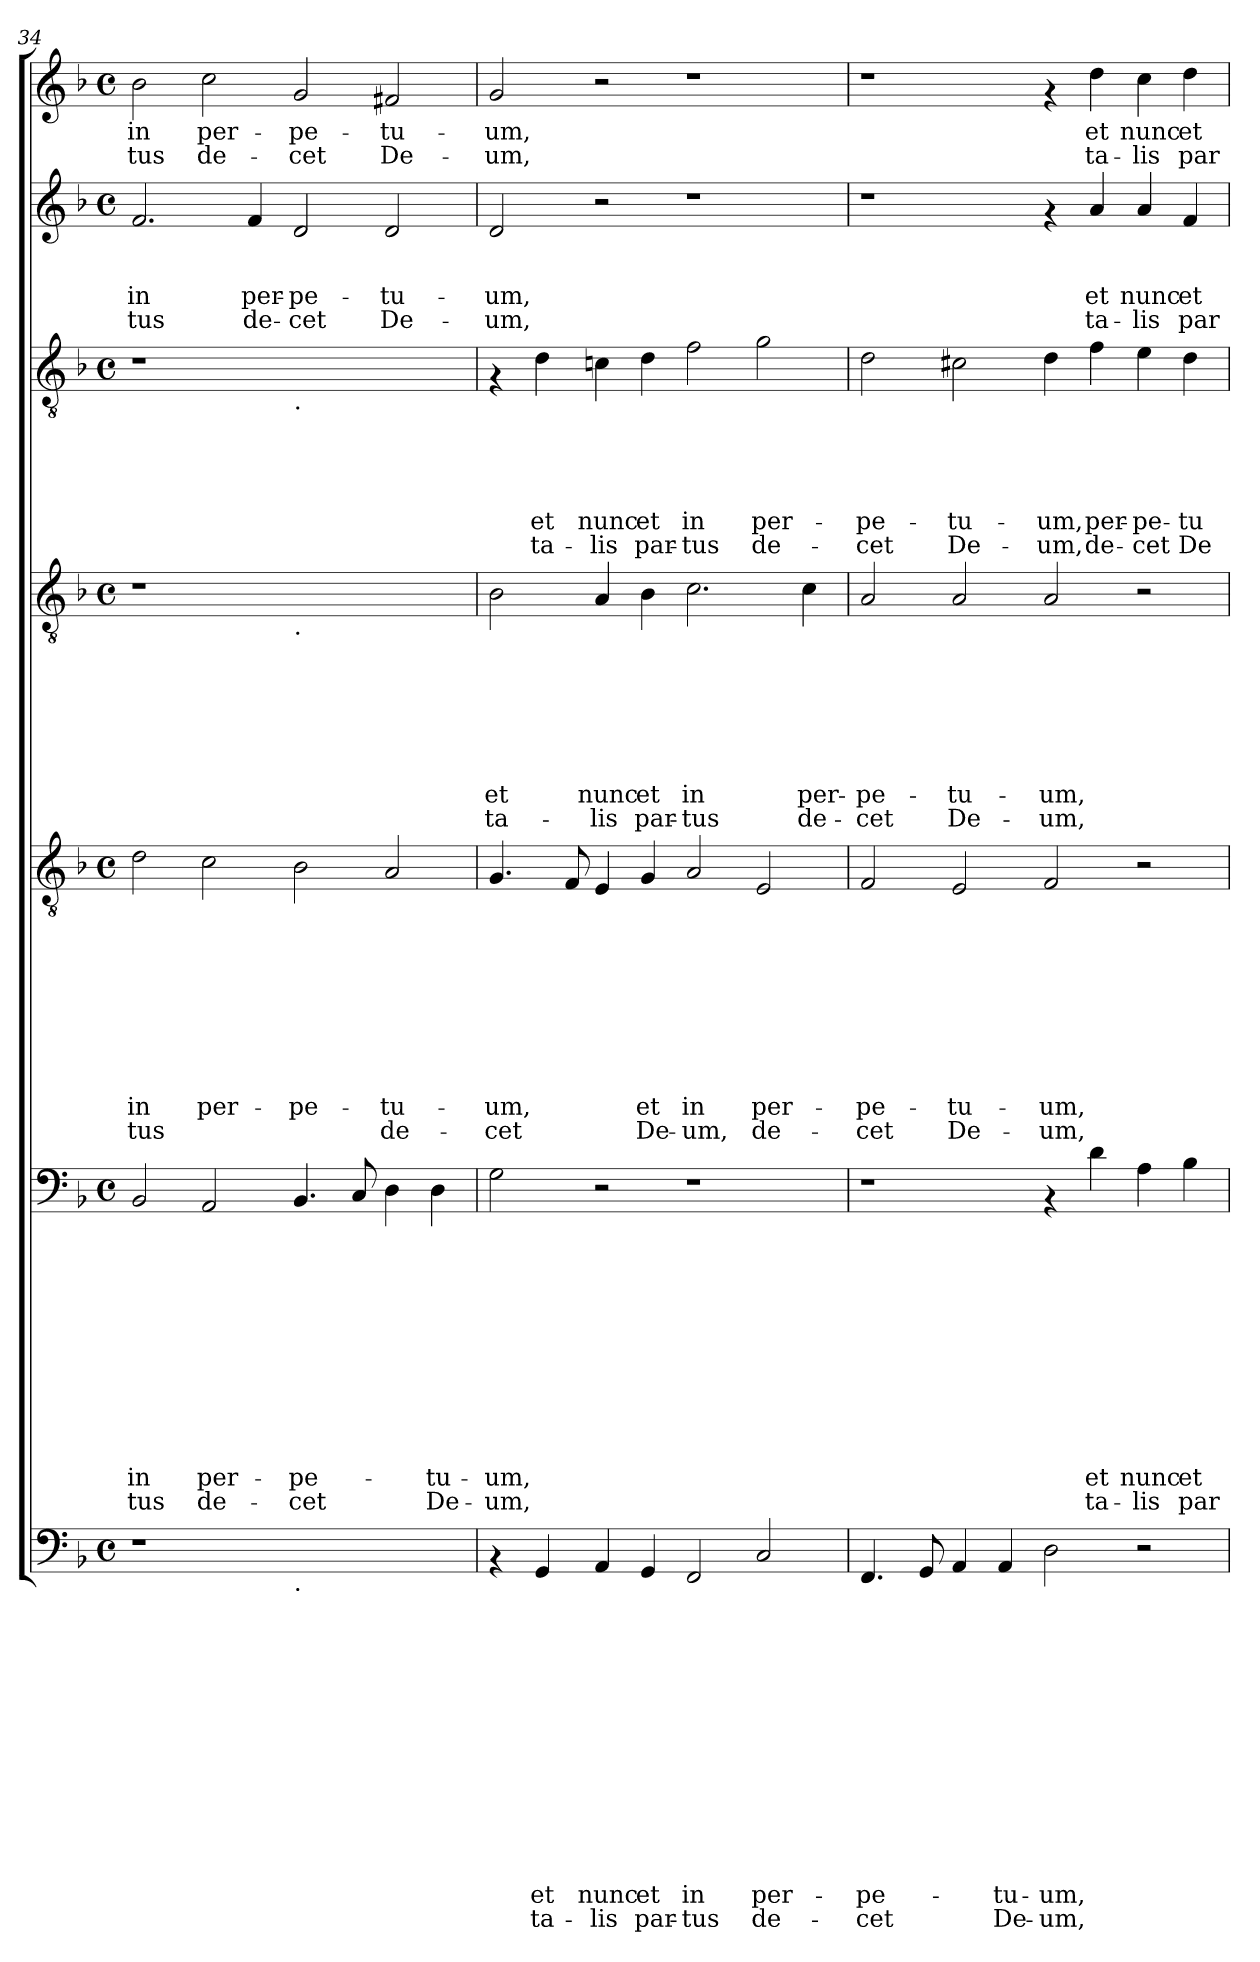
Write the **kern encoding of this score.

**kern	**text	**text	**text	**text	**text	**text	**text	**text	**text	**text	**text	**text	**text	**text	**kern	**text	**text	**text	**text	**text	**text	**text	**text	**text	**text	**text	**text	**kern	**text	**text	**text	**text	**text	**text	**text	**text	**text	**text	**kern	**text	**text	**text	**text	**text	**text	**text	**text	**kern	**text	**text	**text	**text	**text	**text	**kern	**text	**text	**text	**text	**kern	**text	**text
*part7	*part7	*part7	*part7	*part7	*part7	*part7	*part7	*part7	*part7	*part7	*part7	*part7	*part7	*part7	*part6	*part6	*part6	*part6	*part6	*part6	*part6	*part6	*part6	*part6	*part6	*part6	*part6	*part5	*part5	*part5	*part5	*part5	*part5	*part5	*part5	*part5	*part5	*part5	*part4	*part4	*part4	*part4	*part4	*part4	*part4	*part4	*part4	*part3	*part3	*part3	*part3	*part3	*part3	*part3	*part2	*part2	*part2	*part2	*part2	*part1	*part1	*part1
*staff7	*staff7	*staff7	*staff7	*staff7	*staff7	*staff7	*staff7	*staff7	*staff7	*staff7	*staff7	*staff7	*staff7	*staff7	*staff6	*staff6	*staff6	*staff6	*staff6	*staff6	*staff6	*staff6	*staff6	*staff6	*staff6	*staff6	*staff6	*staff5	*staff5	*staff5	*staff5	*staff5	*staff5	*staff5	*staff5	*staff5	*staff5	*staff5	*staff4	*staff4	*staff4	*staff4	*staff4	*staff4	*staff4	*staff4	*staff4	*staff3	*staff3	*staff3	*staff3	*staff3	*staff3	*staff3	*staff2	*staff2	*staff2	*staff2	*staff2	*staff1	*staff1	*staff1
*clefF4	*	*	*	*	*	*	*	*	*	*	*	*	*	*	*clefF4	*	*	*	*	*	*	*	*	*	*	*	*	*clefGv2	*	*	*	*	*	*	*	*	*	*	*clefGv2	*	*	*	*	*	*	*	*	*clefGv2	*	*	*	*	*	*	*clefG2	*	*	*	*	*clefG2	*	*
*k[b-]	*	*	*	*	*	*	*	*	*	*	*	*	*	*	*k[b-]	*	*	*	*	*	*	*	*	*	*	*	*	*k[b-]	*	*	*	*	*	*	*	*	*	*	*k[b-]	*	*	*	*	*	*	*	*	*k[b-]	*	*	*	*	*	*	*k[b-]	*	*	*	*	*k[b-]	*	*
*F:	*	*	*	*	*	*	*	*	*	*	*	*	*	*	*F:	*	*	*	*	*	*	*	*	*	*	*	*	*F:	*	*	*	*	*	*	*	*	*	*	*F:	*	*	*	*	*	*	*	*	*F:	*	*	*	*	*	*	*F:	*	*	*	*	*F:	*	*
*M4/4	*	*	*	*	*	*	*	*	*	*	*	*	*	*	*M4/4	*	*	*	*	*	*	*	*	*	*	*	*	*M4/4	*	*	*	*	*	*	*	*	*	*	*M4/4	*	*	*	*	*	*	*	*	*M4/4	*	*	*	*	*	*	*M4/4	*	*	*	*	*M4/4	*	*
*met(c)	*	*	*	*	*	*	*	*	*	*	*	*	*	*	*met(c)	*	*	*	*	*	*	*	*	*	*	*	*	*met(c)	*	*	*	*	*	*	*	*	*	*	*met(c)	*	*	*	*	*	*	*	*	*met(c)	*	*	*	*	*	*	*met(c)	*	*	*	*	*met(c)	*	*
=34	=34	=34	=34	=34	=34	=34	=34	=34	=34	=34	=34	=34	=34	=34	=34	=34	=34	=34	=34	=34	=34	=34	=34	=34	=34	=34	=34	=34	=34	=34	=34	=34	=34	=34	=34	=34	=34	=34	=34	=34	=34	=34	=34	=34	=34	=34	=34	=34	=34	=34	=34	=34	=34	=34	=34	=34	=34	=34	=34	=34	=34	=34
!	!	!	!	!	!	!	!	!	!	!	!	!	!	!	!	!	!	!	!	!	!	!	!	!	!	!LO:LY:b	!LO:LY:b	!	!	!	!	!	!	!	!	!	!LO:LY:b	!LO:LY:b	!	!	!	!	!	!	!	!	!	!	!	!	!	!	!	!	!	!	!	!LO:LY:b	!LO:LY:b	!	!LO:LY:b	!LO:LY:b
1r	.	.	.	.	.	.	.	.	.	.	.	.	.	.	2BB-/	.	.	.	.	.	.	.	.	.	.	in	-tus	2d\	.	.	.	.	.	.	.	.	in	-tus	1r	.	.	.	.	.	.	.	.	1r	.	.	.	.	.	.	2.f/	.	.	in	-tus	2b-\	in	-tus
!	!	!	!	!	!	!	!	!	!	!	!	!	!	!	!	!	!	!	!	!	!	!	!	!	!	!LO:LY:b	!LO:LY:b	!	!	!	!	!	!	!	!	!	!LO:LY:b	!	!	!	!	!	!	!	!	!	!	!	!	!	!	!	!	!	!	!	!	!	!	!	!LO:LY:b	!LO:LY:b
.	.	.	.	.	.	.	.	.	.	.	.	.	.	.	2AA/	.	.	.	.	.	.	.	.	.	.	per-	de-	2c\	.	.	.	.	.	.	.	.	per-	.	.	.	.	.	.	.	.	.	.	.	.	.	.	.	.	.	.	.	.	.	.	2cc\	per-	de-
!	!	!	!	!	!	!	!	!	!	!	!	!	!	!	!	!	!	!	!	!	!	!	!	!	!	!	!	!	!	!	!	!	!	!	!	!	!	!	!	!	!	!	!	!	!	!	!	!	!	!	!	!	!	!	!	!	!	!LO:LY:b	!LO:LY:b	!	!	!
.	.	.	.	.	.	.	.	.	.	.	.	.	.	.	.	.	.	.	.	.	.	.	.	.	.	.	.	.	.	.	.	.	.	.	.	.	.	.	.	.	.	.	.	.	.	.	.	.	.	.	.	.	.	.	4f/	.	.	per-	de-	.	.	.
!	!	!	!	!	!	!	!	!	!	!	!	!	!	!	!	!	!	!	!	!	!	!	!	!	!	!	!	!	!	!	!	!	!	!	!	!	!	!	!	!	!	!	!	!	!	!	!	!LO:TX:b:t=.	!	!	!	!	!	!	!	!	!	!	!	!	!	!
!	!	!	!	!	!	!	!	!	!	!	!	!	!	!	!	!	!	!	!	!	!	!	!	!	!	!	!	!	!	!	!	!	!	!	!	!	!	!	!LO:TX:b:t=.	!	!	!	!	!	!	!	!	!	!	!	!	!	!	!	!	!	!	!	!	!	!	!
!LO:TX:b:t=.	!	!	!	!	!	!	!	!	!	!	!	!	!	!	!	!	!	!	!	!	!	!	!	!	!	!	!	!	!	!	!	!	!	!	!	!	!	!	!	!	!	!	!	!	!	!	!	!	!	!	!	!	!	!	!	!	!	!	!	!	!	!
!	!	!	!	!	!	!	!	!	!	!	!	!	!	!	!	!	!	!	!	!	!	!	!	!	!	!LO:LY:b	!LO:LY:b	!	!	!	!	!	!	!	!	!	!LO:LY:b	!	!	!	!	!	!	!	!	!	!	!	!	!	!	!	!	!	!	!	!	!LO:LY:b	!LO:LY:b	!	!LO:LY:b	!LO:LY:b
1ryy	.	.	.	.	.	.	.	.	.	.	.	.	.	.	4.BB-/	.	.	.	.	.	.	.	.	.	.	-pe-	-cet	2B-\	.	.	.	.	.	.	.	.	-pe-	.	1ryy	.	.	.	.	.	.	.	.	1ryy	.	.	.	.	.	.	2d/	.	.	-pe-	-cet	2g/	-pe-	-cet
.	.	.	.	.	.	.	.	.	.	.	.	.	.	.	8C/	.	.	.	.	.	.	.	.	.	.	.	.	.	.	.	.	.	.	.	.	.	.	.	.	.	.	.	.	.	.	.	.	.	.	.	.	.	.	.	.	.	.	.	.	.	.	.
!	!	!	!	!	!	!	!	!	!	!	!	!	!	!	!	!	!	!	!	!	!	!	!	!	!	!	!	!	!	!	!	!	!	!	!	!	!LO:LY:b	!LO:LY:b	!	!	!	!	!	!	!	!	!	!	!	!	!	!	!	!	!	!	!	!LO:LY:b	!LO:LY:b	!	!LO:LY:b	!LO:LY:b
.	.	.	.	.	.	.	.	.	.	.	.	.	.	.	4D\	.	.	.	.	.	.	.	.	.	.	.	.	2A/	.	.	.	.	.	.	.	.	-tu-	de-	.	.	.	.	.	.	.	.	.	.	.	.	.	.	.	.	2d/	.	.	-tu-	De-	2f#X/	-tu-	De-
!	!	!	!	!	!	!	!	!	!	!	!	!	!	!	!	!	!	!	!	!	!	!	!	!	!	!LO:LY:b	!LO:LY:b	!	!	!	!	!	!	!	!	!	!	!	!	!	!	!	!	!	!	!	!	!	!	!	!	!	!	!	!	!	!	!	!	!	!	!
.	.	.	.	.	.	.	.	.	.	.	.	.	.	.	4D\	.	.	.	.	.	.	.	.	.	.	-tu-	De-	.	.	.	.	.	.	.	.	.	.	.	.	.	.	.	.	.	.	.	.	.	.	.	.	.	.	.	.	.	.	.	.	.	.	.
=35	=35	=35	=35	=35	=35	=35	=35	=35	=35	=35	=35	=35	=35	=35	=35	=35	=35	=35	=35	=35	=35	=35	=35	=35	=35	=35	=35	=35	=35	=35	=35	=35	=35	=35	=35	=35	=35	=35	=35	=35	=35	=35	=35	=35	=35	=35	=35	=35	=35	=35	=35	=35	=35	=35	=35	=35	=35	=35	=35	=35	=35	=35
!	!	!	!	!	!	!	!	!	!	!	!	!	!	!	!	!	!	!	!	!	!	!	!	!	!	!LO:LY:b	!LO:LY:b	!	!	!	!	!	!	!	!	!	!LO:LY:b	!LO:LY:b	!	!	!	!	!	!	!	!LO:LY:b	!LO:LY:b	!	!	!	!	!	!	!	!	!	!	!LO:LY:b	!LO:LY:b	!	!LO:LY:b	!LO:LY:b
4rAA	.	.	.	.	.	.	.	.	.	.	.	.	.	.	2G\	.	.	.	.	.	.	.	.	.	.	-um,	-um,	4.G/	.	.	.	.	.	.	.	.	-um,	-cet	2B-\	.	.	.	.	.	.	et	ta-	4rF	.	.	.	.	.	.	2d/	.	.	-um,	-um,	2g/	-um,	-um,
!	!	!	!	!	!	!	!	!	!	!	!	!	!LO:LY:b	!LO:LY:b	!	!	!	!	!	!	!	!	!	!	!	!	!	!	!	!	!	!	!	!	!	!	!	!	!	!	!	!	!	!	!	!	!	!	!	!	!	!	!LO:LY:b	!LO:LY:b	!	!	!	!	!	!	!	!
4GG/	.	.	.	.	.	.	.	.	.	.	.	.	et	ta-	.	.	.	.	.	.	.	.	.	.	.	.	.	.	.	.	.	.	.	.	.	.	.	.	.	.	.	.	.	.	.	.	.	4d\	.	.	.	.	et	ta-	.	.	.	.	.	.	.	.
.	.	.	.	.	.	.	.	.	.	.	.	.	.	.	.	.	.	.	.	.	.	.	.	.	.	.	.	8F/	.	.	.	.	.	.	.	.	.	.	.	.	.	.	.	.	.	.	.	.	.	.	.	.	.	.	.	.	.	.	.	.	.	.
!	!	!	!	!	!	!	!	!	!	!	!	!	!LO:LY:b	!LO:LY:b	!	!	!	!	!	!	!	!	!	!	!	!	!	!	!	!	!	!	!	!	!	!	!	!	!	!	!	!	!	!	!	!LO:LY:b	!LO:LY:b	!	!	!	!	!	!LO:LY:b	!LO:LY:b	!	!	!	!	!	!	!	!
4AA/	.	.	.	.	.	.	.	.	.	.	.	.	nunc	-lis	2r	.	.	.	.	.	.	.	.	.	.	.	.	4E/	.	.	.	.	.	.	.	.	.	.	4A/	.	.	.	.	.	.	nunc	-lis	4cni\	.	.	.	.	nunc	-lis	2r	.	.	.	.	2r	.	.
!	!	!	!	!	!	!	!	!	!	!	!	!	!LO:LY:b	!LO:LY:b	!	!	!	!	!	!	!	!	!	!	!	!	!	!	!	!	!	!	!	!	!	!	!LO:LY:b	!LO:LY:b	!	!	!	!	!	!	!	!LO:LY:b	!LO:LY:b	!	!	!	!	!	!LO:LY:b	!LO:LY:b	!	!	!	!	!	!	!	!
4GG/	.	.	.	.	.	.	.	.	.	.	.	.	et	par-	.	.	.	.	.	.	.	.	.	.	.	.	.	4G/	.	.	.	.	.	.	.	.	et	De-	4B-\	.	.	.	.	.	.	et	par-	4d\	.	.	.	.	et	par-	.	.	.	.	.	.	.	.
!	!	!	!	!	!	!	!	!	!	!	!	!	!LO:LY:b	!LO:LY:b	!	!	!	!	!	!	!	!	!	!	!	!	!	!	!	!	!	!	!	!	!	!	!LO:LY:b	!LO:LY:b	!	!	!	!	!	!	!	!LO:LY:b	!LO:LY:b	!	!	!	!	!	!LO:LY:b	!LO:LY:b	!	!	!	!	!	!	!	!
2FF/	.	.	.	.	.	.	.	.	.	.	.	.	in	-tus	1r	.	.	.	.	.	.	.	.	.	.	.	.	2A/	.	.	.	.	.	.	.	.	in	-um,	2.c\	.	.	.	.	.	.	in	-tus	2f\	.	.	.	.	in	-tus	1r	.	.	.	.	1r	.	.
!	!	!	!	!	!	!	!	!	!	!	!	!	!LO:LY:b	!LO:LY:b	!	!	!	!	!	!	!	!	!	!	!	!	!	!	!	!	!	!	!	!	!	!	!LO:LY:b	!LO:LY:b	!	!	!	!	!	!	!	!	!	!	!	!	!	!	!LO:LY:b	!LO:LY:b	!	!	!	!	!	!	!	!
2C/	.	.	.	.	.	.	.	.	.	.	.	.	per-	de-	.	.	.	.	.	.	.	.	.	.	.	.	.	2E/	.	.	.	.	.	.	.	.	per-	de-	.	.	.	.	.	.	.	.	.	2g\	.	.	.	.	per-	de-	.	.	.	.	.	.	.	.
!	!	!	!	!	!	!	!	!	!	!	!	!	!	!	!	!	!	!	!	!	!	!	!	!	!	!	!	!	!	!	!	!	!	!	!	!	!	!	!	!	!	!	!	!	!	!LO:LY:b	!LO:LY:b	!	!	!	!	!	!	!	!	!	!	!	!	!	!	!
.	.	.	.	.	.	.	.	.	.	.	.	.	.	.	.	.	.	.	.	.	.	.	.	.	.	.	.	.	.	.	.	.	.	.	.	.	.	.	4c\	.	.	.	.	.	.	per-	de-	.	.	.	.	.	.	.	.	.	.	.	.	.	.	.
=36	=36	=36	=36	=36	=36	=36	=36	=36	=36	=36	=36	=36	=36	=36	=36	=36	=36	=36	=36	=36	=36	=36	=36	=36	=36	=36	=36	=36	=36	=36	=36	=36	=36	=36	=36	=36	=36	=36	=36	=36	=36	=36	=36	=36	=36	=36	=36	=36	=36	=36	=36	=36	=36	=36	=36	=36	=36	=36	=36	=36	=36	=36
!	!	!	!	!	!	!	!	!	!	!	!	!	!LO:LY:b	!LO:LY:b	!	!	!	!	!	!	!	!	!	!	!	!	!	!	!	!	!	!	!	!	!	!	!LO:LY:b	!LO:LY:b	!	!	!	!	!	!	!	!LO:LY:b	!LO:LY:b	!	!	!	!	!	!LO:LY:b	!LO:LY:b	!	!	!	!	!	!	!	!
4.FF/	.	.	.	.	.	.	.	.	.	.	.	.	-pe-	-cet	1r	.	.	.	.	.	.	.	.	.	.	.	.	2F/	.	.	.	.	.	.	.	.	-pe-	-cet	2A/	.	.	.	.	.	.	-pe-	-cet	2d\	.	.	.	.	-pe-	-cet	1r	.	.	.	.	1r	.	.
8GG/	.	.	.	.	.	.	.	.	.	.	.	.	.	.	.	.	.	.	.	.	.	.	.	.	.	.	.	.	.	.	.	.	.	.	.	.	.	.	.	.	.	.	.	.	.	.	.	.	.	.	.	.	.	.	.	.	.	.	.	.	.	.
!	!	!	!	!	!	!	!	!	!	!	!	!	!	!	!	!	!	!	!	!	!	!	!	!	!	!	!	!	!	!	!	!	!	!	!	!	!LO:LY:b	!LO:LY:b	!	!	!	!	!	!	!	!LO:LY:b	!LO:LY:b	!	!	!	!	!	!LO:LY:b	!LO:LY:b	!	!	!	!	!	!	!	!
4AA/	.	.	.	.	.	.	.	.	.	.	.	.	.	.	.	.	.	.	.	.	.	.	.	.	.	.	.	2E/	.	.	.	.	.	.	.	.	-tu-	De-	2A/	.	.	.	.	.	.	-tu-	De-	2c#X\	.	.	.	.	-tu-	De-	.	.	.	.	.	.	.	.
!	!	!	!	!	!	!	!	!	!	!	!	!	!LO:LY:b	!LO:LY:b	!	!	!	!	!	!	!	!	!	!	!	!	!	!	!	!	!	!	!	!	!	!	!	!	!	!	!	!	!	!	!	!	!	!	!	!	!	!	!	!	!	!	!	!	!	!	!	!
4AA/	.	.	.	.	.	.	.	.	.	.	.	.	-tu-	De-	.	.	.	.	.	.	.	.	.	.	.	.	.	.	.	.	.	.	.	.	.	.	.	.	.	.	.	.	.	.	.	.	.	.	.	.	.	.	.	.	.	.	.	.	.	.	.	.
!	!	!	!	!	!	!	!	!	!	!	!	!	!LO:LY:b	!LO:LY:b	!	!	!	!	!	!	!	!	!	!	!	!	!	!	!	!	!	!	!	!	!	!	!LO:LY:b	!LO:LY:b	!	!	!	!	!	!	!	!LO:LY:b	!LO:LY:b	!	!	!	!	!	!LO:LY:b	!LO:LY:b	!	!	!	!	!	!	!	!
2D\	.	.	.	.	.	.	.	.	.	.	.	.	-um,	-um,	4rAA	.	.	.	.	.	.	.	.	.	.	.	.	2F/	.	.	.	.	.	.	.	.	-um,	-um,	2A/	.	.	.	.	.	.	-um,	-um,	4d\	.	.	.	.	-um,	-um,	4rf	.	.	.	.	4rf	.	.
!	!	!	!	!	!	!	!	!	!	!	!	!	!	!	!	!	!	!	!	!	!	!	!	!	!	!LO:LY:b	!LO:LY:b	!	!	!	!	!	!	!	!	!	!	!	!	!	!	!	!	!	!	!	!	!	!	!	!	!	!LO:LY:b	!LO:LY:b	!	!	!	!LO:LY:b	!LO:LY:b	!	!LO:LY:b	!LO:LY:b
.	.	.	.	.	.	.	.	.	.	.	.	.	.	.	4d\	.	.	.	.	.	.	.	.	.	.	et	ta-	.	.	.	.	.	.	.	.	.	.	.	.	.	.	.	.	.	.	.	.	4f\	.	.	.	.	per-	de-	4a/	.	.	et	ta-	4dd\	et	ta-
!	!	!	!	!	!	!	!	!	!	!	!	!	!	!	!	!	!	!	!	!	!	!	!	!	!	!LO:LY:b	!LO:LY:b	!	!	!	!	!	!	!	!	!	!	!	!	!	!	!	!	!	!	!	!	!	!	!	!	!	!LO:LY:b	!LO:LY:b	!	!	!	!LO:LY:b	!LO:LY:b	!	!LO:LY:b	!LO:LY:b
2r	.	.	.	.	.	.	.	.	.	.	.	.	.	.	4A\	.	.	.	.	.	.	.	.	.	.	nunc	-lis	2r	.	.	.	.	.	.	.	.	.	.	2r	.	.	.	.	.	.	.	.	4e\	.	.	.	.	-pe-	-cet	4a/	.	.	nunc	-lis	4cc\	nunc	-lis
!	!	!	!	!	!	!	!	!	!	!	!	!	!	!	!	!	!	!	!	!	!	!	!	!	!	!LO:LY:b	!LO:LY:b	!	!	!	!	!	!	!	!	!	!	!	!	!	!	!	!	!	!	!	!	!	!	!	!	!	!LO:LY:b	!LO:LY:b	!	!	!	!LO:LY:b	!LO:LY:b	!	!LO:LY:b	!LO:LY:b
.	.	.	.	.	.	.	.	.	.	.	.	.	.	.	4B-\	.	.	.	.	.	.	.	.	.	.	et	par-	.	.	.	.	.	.	.	.	.	.	.	.	.	.	.	.	.	.	.	.	4d\	.	.	.	.	-tu-	De-	4f/	.	.	et	par-	4dd\	et	par-
=	=	=	=	=	=	=	=	=	=	=	=	=	=	=	=	=	=	=	=	=	=	=	=	=	=	=	=	=	=	=	=	=	=	=	=	=	=	=	=	=	=	=	=	=	=	=	=	=	=	=	=	=	=	=	=	=	=	=	=	=	=	=
*-	*-	*-	*-	*-	*-	*-	*-	*-	*-	*-	*-	*-	*-	*-	*-	*-	*-	*-	*-	*-	*-	*-	*-	*-	*-	*-	*-	*-	*-	*-	*-	*-	*-	*-	*-	*-	*-	*-	*-	*-	*-	*-	*-	*-	*-	*-	*-	*-	*-	*-	*-	*-	*-	*-	*-	*-	*-	*-	*-	*-	*-	*-
